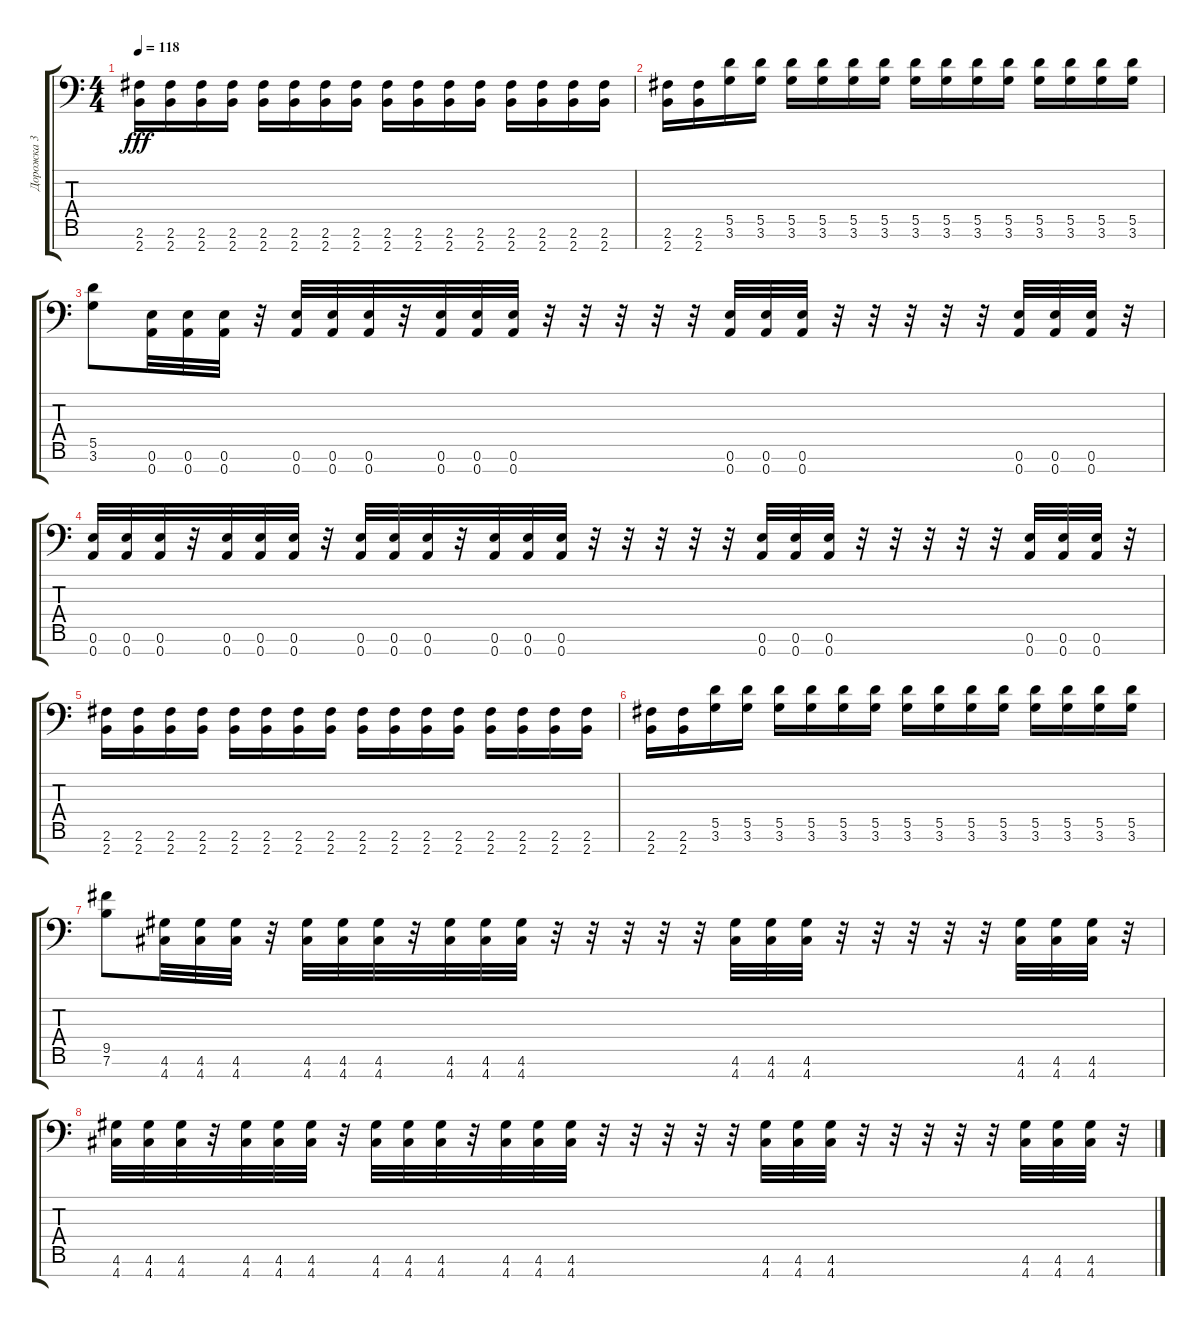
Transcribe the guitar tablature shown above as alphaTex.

\track ("Дорожка 3" "Дорожка 3") {instrument overdrivenguitar}
\staff {score tabs}
\tuning (E4 B3 G3 D3 A2 E2 A1) {hide}
\ts (4 4)
\tempo 118
\clef f4
\ks c
(2.6 2.7).16{dy fff} (2.6 2.7).16 (2.6 2.7).16 (2.6 2.7).16 (2.6 2.7).16 (2.6 2.7).16 (2.6 2.7).16 (2.6 2.7).16 (2.6 2.7).16 (2.6 2.7).16 (2.6 2.7).16 (2.6 2.7).16 (2.6 2.7).16 (2.6 2.7).16 (2.6 2.7).16 (2.6 2.7).16 |
(2.6 2.7).16 (2.6 2.7).16 (5.5 3.6).16 (5.5 3.6).16 (5.5 3.6).16 (5.5 3.6).16 (5.5 3.6).16 (5.5 3.6).16 (5.5 3.6).16 (5.5 3.6).16 (5.5 3.6).16 (5.5 3.6).16 (5.5 3.6).16 (5.5 3.6).16 (5.5 3.6).16 (5.5 3.6).16 |
(5.5 3.6).8 (0.6 0.7).32 (0.6 0.7).32 (0.6 0.7).32 r.32 (0.6 0.7).32 (0.6 0.7).32 (0.6 0.7).32 r.32 (0.6 0.7).32 (0.6 0.7).32 (0.6 0.7).32 r.32 r.32 r.32 r.32 r.32 (0.6 0.7).32 (0.6 0.7).32 (0.6 0.7).32 r.32 r.32 r.32 r.32 r.32 (0.6 0.7).32 (0.6 0.7).32 (0.6 0.7).32 r.32 |
(0.6 0.7).32 (0.6 0.7).32 (0.6 0.7).32 r.32 (0.6 0.7).32 (0.6 0.7).32 (0.6 0.7).32 r.32 (0.6 0.7).32 (0.6 0.7).32 (0.6 0.7).32 r.32 (0.6 0.7).32 (0.6 0.7).32 (0.6 0.7).32 r.32 r.32 r.32 r.32 r.32 (0.6 0.7).32 (0.6 0.7).32 (0.6 0.7).32 r.32 r.32 r.32 r.32 r.32 (0.6 0.7).32 (0.6 0.7).32 (0.6 0.7).32 r.32 |
(2.6 2.7).16 (2.6 2.7).16 (2.6 2.7).16 (2.6 2.7).16 (2.6 2.7).16 (2.6 2.7).16 (2.6 2.7).16 (2.6 2.7).16 (2.6 2.7).16 (2.6 2.7).16 (2.6 2.7).16 (2.6 2.7).16 (2.6 2.7).16 (2.6 2.7).16 (2.6 2.7).16 (2.6 2.7).16 |
(2.6 2.7).16 (2.6 2.7).16 (5.5 3.6).16 (5.5 3.6).16 (5.5 3.6).16 (5.5 3.6).16 (5.5 3.6).16 (5.5 3.6).16 (5.5 3.6).16 (5.5 3.6).16 (5.5 3.6).16 (5.5 3.6).16 (5.5 3.6).16 (5.5 3.6).16 (5.5 3.6).16 (5.5 3.6).16 |
(9.5 7.6).8 (4.6 4.7).32 (4.6 4.7).32 (4.6 4.7).32 r.32 (4.6 4.7).32 (4.6 4.7).32 (4.6 4.7).32 r.32 (4.6 4.7).32 (4.6 4.7).32 (4.6 4.7).32 r.32 r.32 r.32 r.32 r.32 (4.6 4.7).32 (4.6 4.7).32 (4.6 4.7).32 r.32 r.32 r.32 r.32 r.32 (4.6 4.7).32 (4.6 4.7).32 (4.6 4.7).32 r.32 |
(4.6 4.7).32 (4.6 4.7).32 (4.6 4.7).32 r.32 (4.6 4.7).32 (4.6 4.7).32 (4.6 4.7).32 r.32 (4.6 4.7).32 (4.6 4.7).32 (4.6 4.7).32 r.32 (4.6 4.7).32 (4.6 4.7).32 (4.6 4.7).32 r.32 r.32 r.32 r.32 r.32 (4.6 4.7).32 (4.6 4.7).32 (4.6 4.7).32 r.32 r.32 r.32 r.32 r.32 (4.6 4.7).32 (4.6 4.7).32 (4.6 4.7).32 r.32
